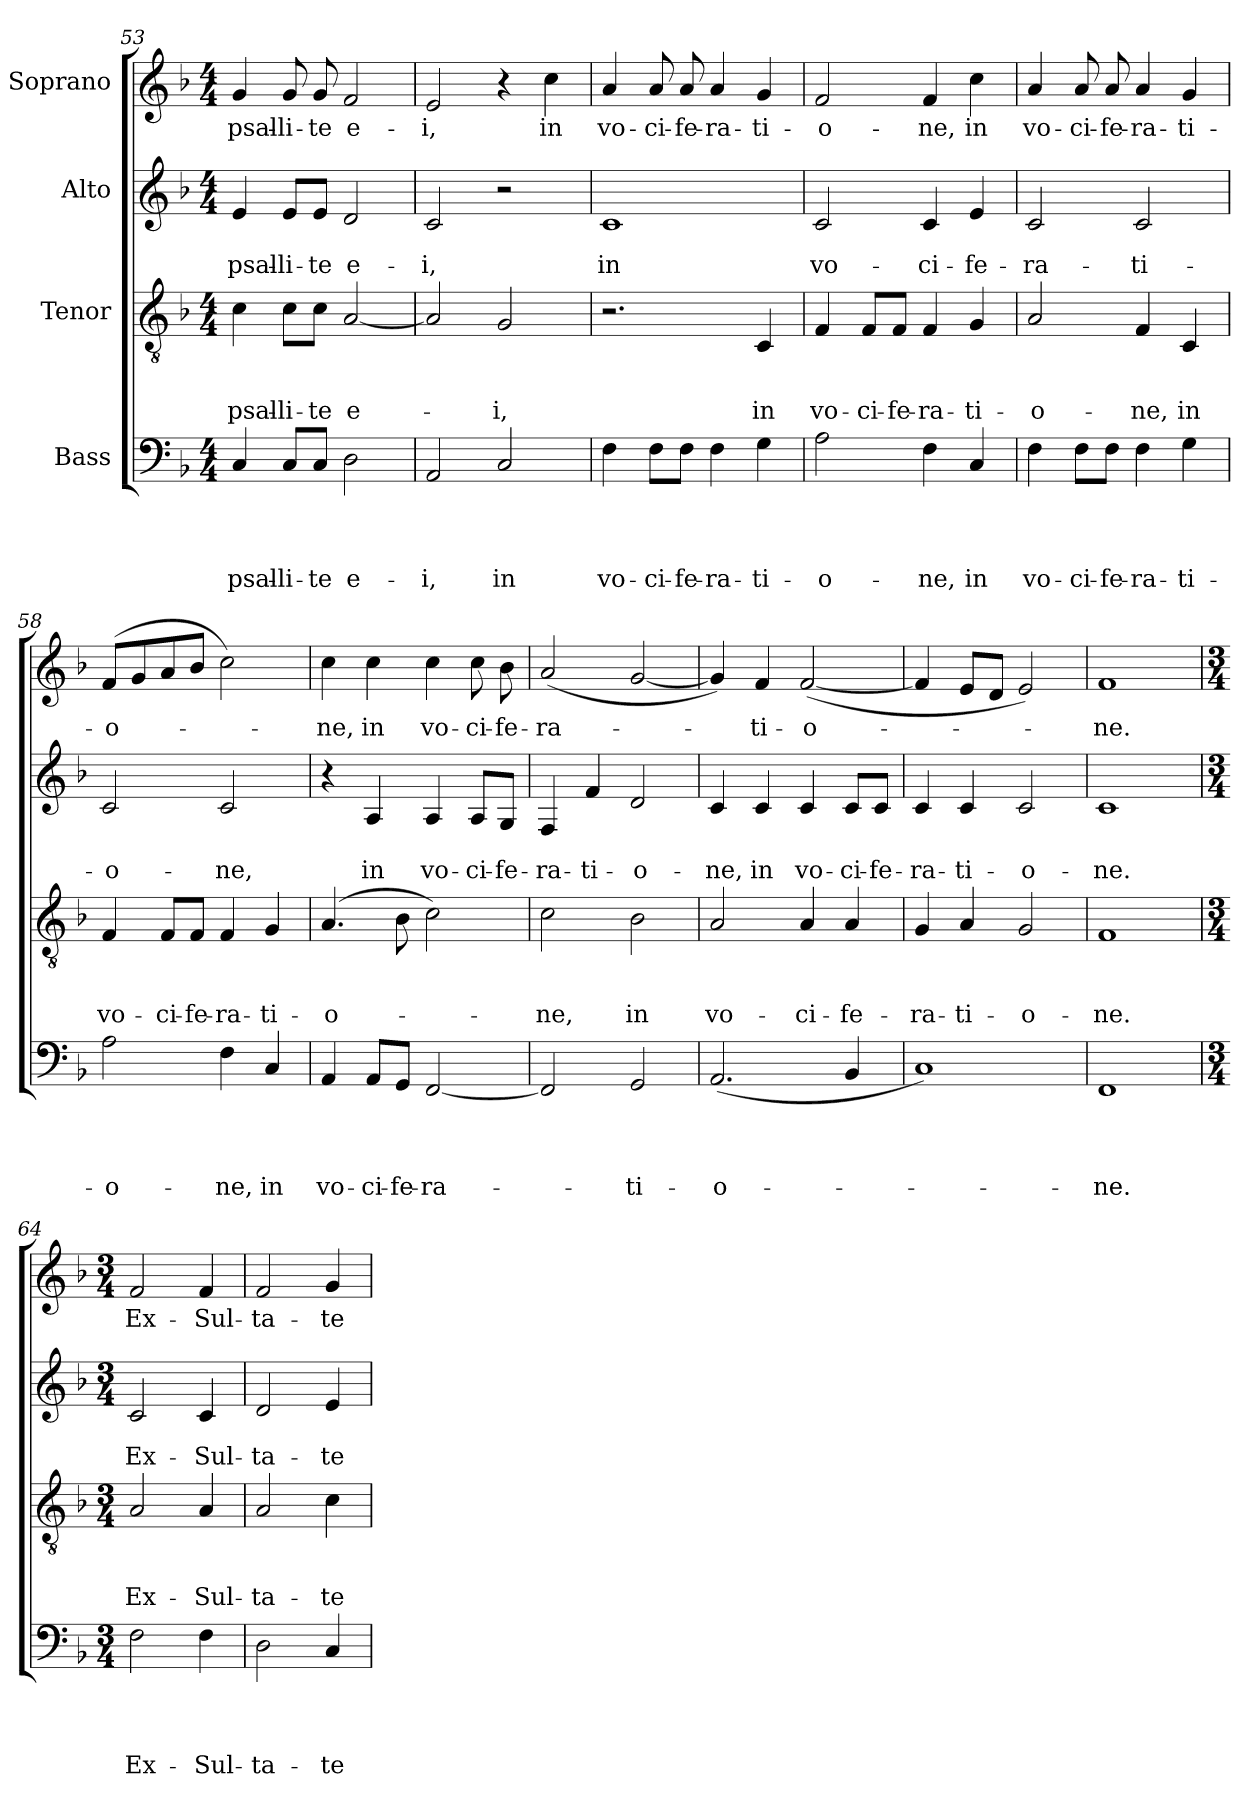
**kern	**text	**text	**text	**text	**kern	**text	**text	**text	**kern	**text	**text	**kern	**text
*part4	*part4	*part4	*part4	*part4	*part3	*part3	*part3	*part3	*part2	*part2	*part2	*part1	*part1
*staff4	*staff4	*staff4	*staff4	*staff4	*staff3	*staff3	*staff3	*staff3	*staff2	*staff2	*staff2	*staff1	*staff1
*I"Bass	*	*	*	*	*I"Tenor	*	*	*	*I"Alto	*	*	*I"Soprano	*
*clefF4	*	*	*	*	*clefGv2	*	*	*	*clefG2	*	*	*clefG2	*
*k[b-]	*	*	*	*	*k[b-]	*	*	*	*k[b-]	*	*	*k[b-]	*
*F:	*	*	*	*	*F:	*	*	*	*F:	*	*	*F:	*
*M4/4	*	*	*	*	*M4/4	*	*	*	*M4/4	*	*	*M4/4	*
=53	=53	=53	=53	=53	=53	=53	=53	=53	=53	=53	=53	=53	=53
!	!	!	!	!LO:LY:b	!	!	!	!LO:LY:b	!	!	!LO:LY:b	!	!LO:LY:b
4C/	.	.	.	psal-	4c\	.	.	psal-	4e/	.	psal-	4g/	psal-
!	!	!	!	!LO:LY:b	!	!	!	!LO:LY:b	!	!	!LO:LY:b	!	!LO:LY:b
8C/L	.	.	.	-li-	8c\L	.	.	-li-	8e/L	.	-li-	8g/	-li-
!	!	!	!	!LO:LY:b	!	!	!	!LO:LY:b	!	!	!LO:LY:b	!	!LO:LY:b
8C/J	.	.	.	-te	8c\J	.	.	-te	8e/J	.	-te	8g/	-te
!	!	!	!	!LO:LY:b	!	!	!	!LO:LY:b	!	!	!LO:LY:b	!	!LO:LY:b
2D\	.	.	.	e-	[>2A/	.	.	e-	2d/	.	e-	2f/	e-
!!LO:PB:g=z
=54	=54	=54	=54	=54	=54	=54	=54	=54	=54	=54	=54	=54	=54
!	!	!	!	!LO:LY:b	!	!	!	!	!	!	!LO:LY:b	!	!LO:LY:b
2AA/	.	.	.	-i,	2A/]	.	.	.	2c/	.	-i,	2e/	-i,
!	!	!	!	!LO:LY:b	!	!	!	!LO:LY:b	!	!	!	!	!
2C/	.	.	.	in	2G/	.	.	-i,	2r	.	.	4r	.
!	!	!	!	!	!	!	!	!	!	!	!	!	!LO:LY:b
.	.	.	.	.	.	.	.	.	.	.	.	4cc\	in
=55	=55	=55	=55	=55	=55	=55	=55	=55	=55	=55	=55	=55	=55
!	!	!	!	!LO:LY:b	!	!	!	!	!	!	!LO:LY:b	!	!LO:LY:b
4F\	.	.	.	vo-	2.r	.	.	.	1c	.	in	4a/	vo-
!	!	!	!	!LO:LY:b	!	!	!	!	!	!	!	!	!LO:LY:b
8F\L	.	.	.	-ci-	.	.	.	.	.	.	.	8a/	-ci-
!	!	!	!	!LO:LY:b	!	!	!	!	!	!	!	!	!LO:LY:b
8F\J	.	.	.	-fe-	.	.	.	.	.	.	.	8a/	-fe-
!	!	!	!	!LO:LY:b	!	!	!	!	!	!	!	!	!LO:LY:b
4F\	.	.	.	-ra-	.	.	.	.	.	.	.	4a/	-ra-
!	!	!	!	!LO:LY:b	!	!	!	!LO:LY:b	!	!	!	!	!LO:LY:b
4G\	.	.	.	-ti-	4C/	.	.	in	.	.	.	4g/	-ti-
=56	=56	=56	=56	=56	=56	=56	=56	=56	=56	=56	=56	=56	=56
!	!	!	!	!LO:LY:b	!	!	!	!LO:LY:b	!	!	!LO:LY:b	!	!LO:LY:b
2A\	.	.	.	-o-	4F/	.	.	vo-	2c/	.	vo-	2f/	-o-
!	!	!	!	!	!	!	!	!LO:LY:b	!	!	!	!	!
.	.	.	.	.	8F/L	.	.	-ci-	.	.	.	.	.
!	!	!	!	!	!	!	!	!LO:LY:b	!	!	!	!	!
.	.	.	.	.	8F/J	.	.	-fe-	.	.	.	.	.
!	!	!	!	!LO:LY:b	!	!	!	!LO:LY:b	!	!	!LO:LY:b	!	!LO:LY:b
4F\	.	.	.	-ne,	4F/	.	.	-ra-	4c/	.	-ci-	4f/	-ne,
!	!	!	!	!LO:LY:b	!	!	!	!LO:LY:b	!	!	!LO:LY:b	!	!LO:LY:b
4C/	.	.	.	in	4G/	.	.	-ti-	4e/	.	-fe-	4cc\	in
=57	=57	=57	=57	=57	=57	=57	=57	=57	=57	=57	=57	=57	=57
!	!	!	!	!LO:LY:b	!	!	!	!LO:LY:b	!	!	!LO:LY:b	!	!LO:LY:b
4F\	.	.	.	vo-	2A/	.	.	-o-	2c/	.	-ra-	4a/	vo-
!	!	!	!	!LO:LY:b	!	!	!	!	!	!	!	!	!LO:LY:b
8F\L	.	.	.	-ci-	.	.	.	.	.	.	.	8a/	-ci-
!	!	!	!	!LO:LY:b	!	!	!	!	!	!	!	!	!LO:LY:b
8F\J	.	.	.	-fe-	.	.	.	.	.	.	.	8a/	-fe-
!	!	!	!	!LO:LY:b	!	!	!	!LO:LY:b	!	!	!LO:LY:b	!	!LO:LY:b
4F\	.	.	.	-ra-	4F/	.	.	-ne,	2c/	.	-ti-	4a/	-ra-
!	!	!	!	!LO:LY:b	!	!	!	!LO:LY:b	!	!	!	!	!LO:LY:b
4G\	.	.	.	-ti-	4C/	.	.	in	.	.	.	4g/	-ti-
=58	=58	=58	=58	=58	=58	=58	=58	=58	=58	=58	=58	=58	=58
!	!	!	!	!LO:LY:b	!	!	!	!LO:LY:b	!	!	!LO:LY:b	!	!LO:LY:b
2A\	.	.	.	-o-	4F/	.	.	vo-	2c/	.	-o-	(<8f/L	-o-
.	.	.	.	.	.	.	.	.	.	.	.	8g/	.
!	!	!	!	!	!	!	!	!LO:LY:b	!	!	!	!	!
.	.	.	.	.	8F/L	.	.	-ci-	.	.	.	8a/	.
!	!	!	!	!	!	!	!	!LO:LY:b	!	!	!	!	!
.	.	.	.	.	8F/J	.	.	-fe-	.	.	.	8b-/J	.
!	!	!	!	!LO:LY:b	!	!	!	!LO:LY:b	!	!	!LO:LY:b	!	!
4F\	.	.	.	-ne,	4F/	.	.	-ra-	2c/	.	-ne,	2cc\)	.
!	!	!	!	!LO:LY:b	!	!	!	!LO:LY:b	!	!	!	!	!
4C/	.	.	.	in	4G/	.	.	-ti-	.	.	.	.	.
=59	=59	=59	=59	=59	=59	=59	=59	=59	=59	=59	=59	=59	=59
!	!	!	!	!LO:LY:b	!	!	!	!LO:LY:b	!	!	!	!	!LO:LY:b
4AA/	.	.	.	vo-	(4.A/	.	.	-o-	4r	.	.	4cc\	-ne,
!	!	!	!	!LO:LY:b	!	!	!	!	!	!	!LO:LY:b	!	!LO:LY:b
8AA/L	.	.	.	-ci-	.	.	.	.	4A/	.	in	4cc\	in
!	!	!	!	!LO:LY:b	!	!	!	!	!	!	!	!	!
8GG/J	.	.	.	-fe-	8B-\	.	.	.	.	.	.	.	.
!	!	!	!	!LO:LY:b	!	!	!	!	!	!	!LO:LY:b	!	!LO:LY:b
[<2FF/	.	.	.	-ra-	2c\)	.	.	.	4A/	.	vo-	4cc\	vo-
!	!	!	!	!	!	!	!	!	!	!	!LO:LY:b	!	!LO:LY:b
.	.	.	.	.	.	.	.	.	8A/L	.	-ci-	8cc\	-ci-
!	!	!	!	!	!	!	!	!	!	!	!LO:LY:b	!	!LO:LY:b
.	.	.	.	.	.	.	.	.	8G/J	.	-fe-	8b-\	-fe-
!!LO:LB:g=z
=60	=60	=60	=60	=60	=60	=60	=60	=60	=60	=60	=60	=60	=60
!	!	!	!	!	!	!	!	!LO:LY:b	!	!	!LO:LY:b	!	!LO:LY:b
2FF/]	.	.	.	.	2c\	.	.	-ne,	4F/	.	-ra-	(<2a/	-ra-
!	!	!	!	!	!	!	!	!	!	!	!LO:LY:b	!	!
.	.	.	.	.	.	.	.	.	4f/	.	-ti-	.	.
!	!	!	!	!LO:LY:b	!	!	!	!LO:LY:b	!	!	!LO:LY:b	!	!
2GG/	.	.	.	-ti-	2B-\	.	.	in	2d/	.	-o-	[<2g/	.
=61	=61	=61	=61	=61	=61	=61	=61	=61	=61	=61	=61	=61	=61
!	!	!	!	!LO:LY:b	!	!	!	!LO:LY:b	!	!	!LO:LY:b	!	!
(<2.AA/	.	.	.	-o-	2A/	.	.	vo-	4c/	.	-ne,	4g/])	.
!	!	!	!	!	!	!	!	!	!	!	!LO:LY:b	!	!LO:LY:b
.	.	.	.	.	.	.	.	.	4c/	.	in	4f/	-ti-
!	!	!	!	!	!	!	!	!LO:LY:b	!	!	!LO:LY:b	!	!LO:LY:b
.	.	.	.	.	4A/	.	.	-ci-	4c/	.	vo-	(<[<2f/	-o-
!	!	!	!	!	!	!	!	!LO:LY:b	!	!	!LO:LY:b	!	!
4BB-/	.	.	.	.	4A/	.	.	-fe-	8c/L	.	-ci-	.	.
!	!	!	!	!	!	!	!	!	!	!	!LO:LY:b	!	!
.	.	.	.	.	.	.	.	.	8c/J	.	-fe-	.	.
=62	=62	=62	=62	=62	=62	=62	=62	=62	=62	=62	=62	=62	=62
!	!	!	!	!	!	!	!	!LO:LY:b	!	!	!LO:LY:b	!	!
1C)	.	.	.	.	4G/	.	.	-ra-	4c/	.	-ra-	4f/]	.
!	!	!	!	!	!	!	!	!LO:LY:b	!	!	!LO:LY:b	!	!
.	.	.	.	.	4A/	.	.	-ti-	4c/	.	-ti-	8e/L	.
.	.	.	.	.	.	.	.	.	.	.	.	8d/J	.
!	!	!	!	!	!	!	!	!LO:LY:b	!	!	!LO:LY:b	!	!
.	.	.	.	.	2G/	.	.	-o-	2c/	.	-o-	2e/)	.
=63	=63	=63	=63	=63	=63	=63	=63	=63	=63	=63	=63	=63	=63
!	!	!	!	!LO:LY:b	!	!	!	!LO:LY:b	!	!	!LO:LY:b	!	!LO:LY:b
1FF	.	.	.	-ne.	1F	.	.	-ne.	1c	.	-ne.	1f	-ne.
=64	=64	=64	=64	=64	=64	=64	=64	=64	=64	=64	=64	=64	=64
*M3/4	*	*	*	*	*M3/4	*	*	*	*M3/4	*	*	*M3/4	*
!	!	!	!	!LO:LY:b	!	!	!	!LO:LY:b	!	!	!LO:LY:b	!	!LO:LY:b
2F\	.	.	.	Ex-	2A/	.	.	Ex-	2c/	.	Ex-	2f/	Ex-
!	!	!	!	!LO:LY:b	!	!	!	!LO:LY:b	!	!	!LO:LY:b	!	!LO:LY:b
4F\	.	.	.	-Sul-	4A/	.	.	-Sul-	4c/	.	-Sul-	4f/	-Sul-
=65	=65	=65	=65	=65	=65	=65	=65	=65	=65	=65	=65	=65	=65
!	!	!	!	!LO:LY:b	!	!	!	!LO:LY:b	!	!	!LO:LY:b	!	!LO:LY:b
2D\	.	.	.	-ta-	2A/	.	.	-ta-	2d/	.	-ta-	2f/	-ta-
!	!	!	!	!LO:LY:b	!	!	!	!LO:LY:b	!	!	!LO:LY:b	!	!LO:LY:b
4C/	.	.	.	-te	4c\	.	.	-te	4e/	.	-te	4g/	-te
=	=	=	=	=	=	=	=	=	=	=	=	=	=
*-	*-	*-	*-	*-	*-	*-	*-	*-	*-	*-	*-	*-	*-
